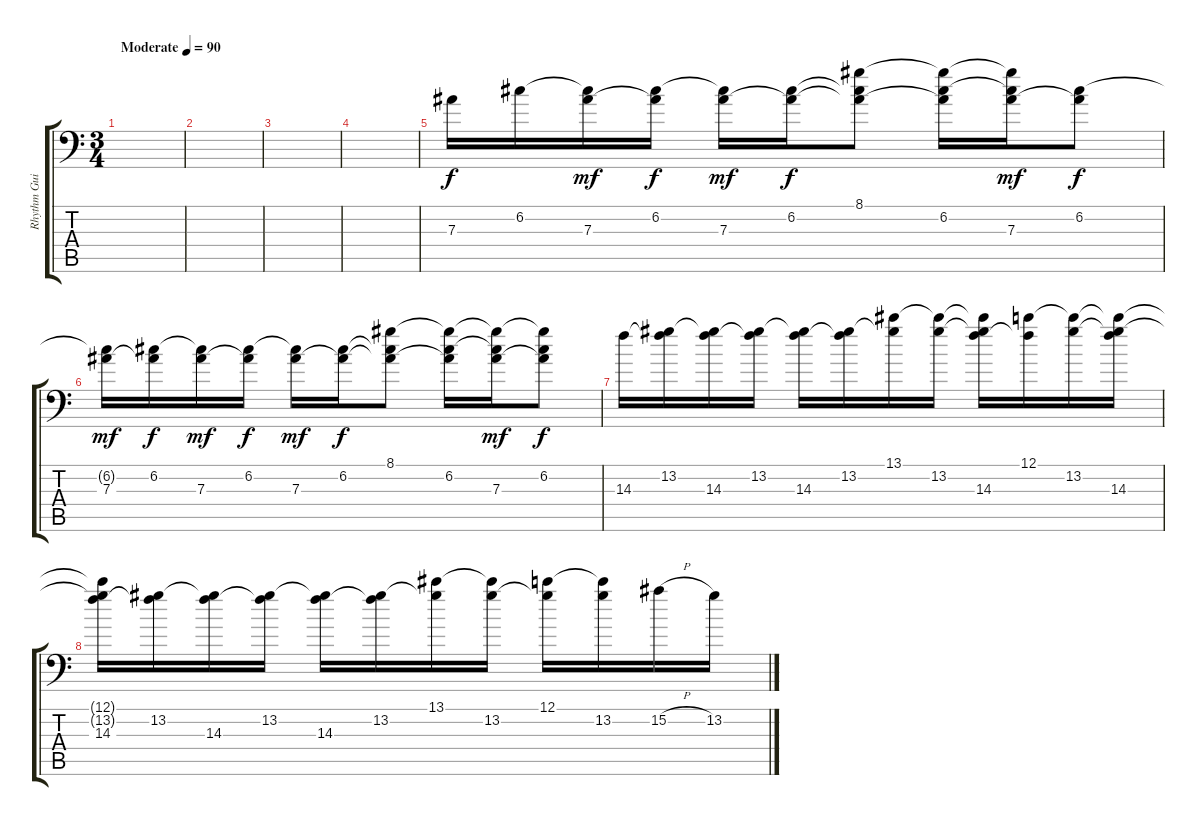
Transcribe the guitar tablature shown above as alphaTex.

\track ("Rhythm Guitar 2" "Rhythm Gui") {instrument distortionguitar}
\staff {score tabs}
\tuning (C4 G3 Eb3 Bb2 F2 Bb1) {hide}
\ts (3 4)
\tempo (90 "Moderate")
\clef f4
\ks c
|
|
|
|
7.3.16 6.2.16{dy f} (6.2{t} 7.3).16{dy mf} (6.2 7.3{t}).16{dy f} (6.2{t} 7.3).16{dy mf} (6.2 7.3{t}).16{dy f} (8.1 6.2{t} 7.3{t}).8 (8.1{t} 6.2 7.3{t}).16 (8.1{t} 6.2{t} 7.3).16{dy mf} (6.2 7.3{t}).8{dy f} |
(6.2{t} 7.3).16{dy mf} (6.2 7.3{t}).16{dy f} (6.2{t} 7.3).16{dy mf} (6.2 7.3{t}).16{dy f} (6.2{t} 7.3).16{dy mf} (6.2 7.3{t}).16{dy f} (8.1 6.2{t} 7.3{t}).8 (8.1{t} 6.2 7.3{t}).16 (8.1{t} 6.2{t} 7.3).16{dy mf} (8.1{t} 6.2 7.3{t}).8{dy f} |
14.3.16 (13.2 14.3{t}).16 (13.2{t} 14.3).16 (13.2 14.3{t}).16 (13.2{t} 14.3).16 (13.2 14.3{t}).16 (13.1 13.2{t}).16 (13.1{t} 13.2).16 (13.1{t} 13.2{t} 14.3).16 (12.1 14.3{t}).16 (12.1{t} 13.2).16 (12.1{t} 13.2{t} 14.3).16 |
(12.1{t} 13.2{t} 14.3).16 (13.2 14.3{t}).16 (13.2{t} 14.3).16 (13.2 14.3{t}).16 (13.2{t} 14.3).16 (13.2 14.3{t}).16 (13.1 13.2{t}).16 (13.1{t} 13.2).16 (12.1 13.2{t}).16 (12.1{t} 13.2).16 15.2{h}.16 13.2.16
